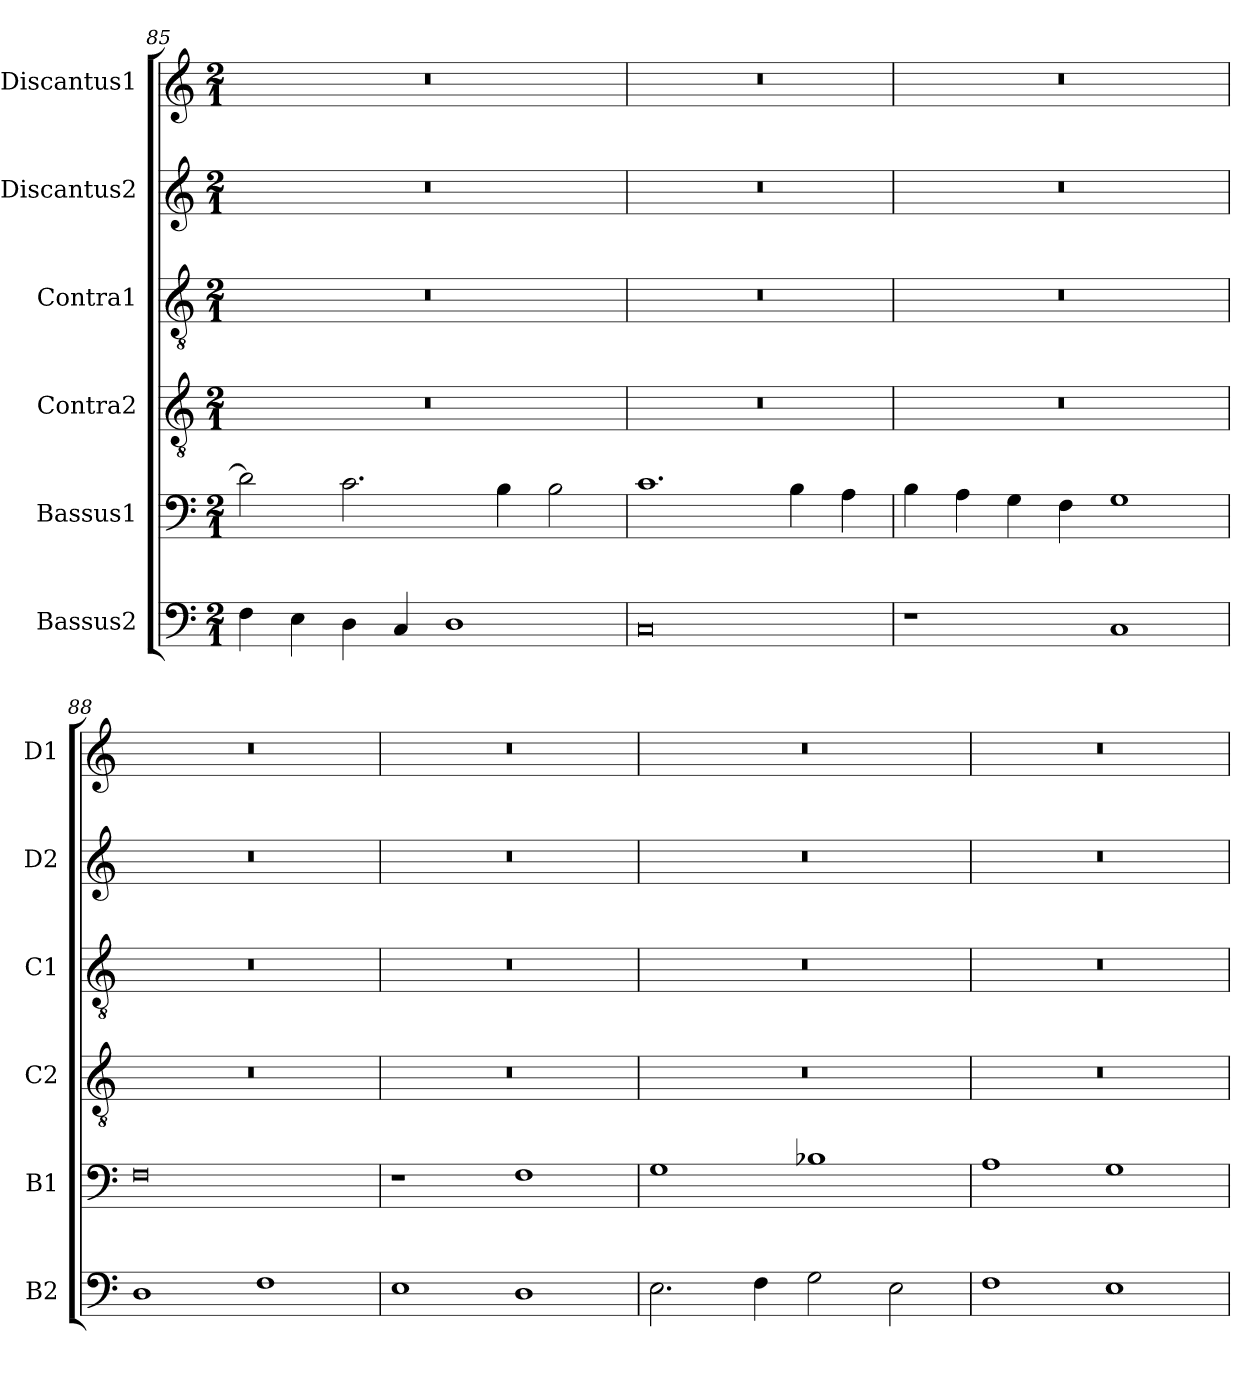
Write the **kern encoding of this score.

**kern	**kern	**kern	**kern	**kern	**kern
*part6	*part5	*part4	*part3	*part2	*part1
*staff6	*staff5	*staff4	*staff3	*staff2	*staff1
*I"Bassus2	*I"Bassus1	*I"Contra2	*I"Contra1	*I"Discantus2	*I"Discantus1
*I'B2	*I'B1	*I'C2	*I'C1	*I'D2	*I'D1
*clefF4	*clefF4	*clefGv2	*clefGv2	*clefG2	*clefG2
*k[]	*k[]	*k[]	*k[]	*k[]	*k[]
*M2/1	*M2/1	*M2/1	*M2/1	*M2/1	*M2/1
=85	=85	=85	=85	=85	=85
4F\	2d\]	0r	0r	0r	0r
4E\	.	.	.	.	.
4D\	2.c\	.	.	.	.
4C/	.	.	.	.	.
1D	.	.	.	.	.
.	4B\	.	.	.	.
.	2B\	.	.	.	.
=86	=86	=86	=86	=86	=86
0C	1.c	0r	0r	0r	0r
.	4B\	.	.	.	.
.	4A\	.	.	.	.
=87	=87	=87	=87	=87	=87
1r	4B\	0r	0r	0r	0r
.	4A\	.	.	.	.
.	4G\	.	.	.	.
.	4F\	.	.	.	.
1C	1G	.	.	.	.
=88	=88	=88	=88	=88	=88
1D	0F	0r	0r	0r	0r
1F	.	.	.	.	.
=89	=89	=89	=89	=89	=89
1E	1r	0r	0r	0r	0r
1D	1F	.	.	.	.
=90	=90	=90	=90	=90	=90
2.E\	1G	0r	0r	0r	0r
4F\	.	.	.	.	.
2G\	1B-X	.	.	.	.
2E\	.	.	.	.	.
=91	=91	=91	=91	=91	=91
1F	1A	0r	0r	0r	0r
1E	1G	.	.	.	.
=	=	=	=	=	=
*-	*-	*-	*-	*-	*-
